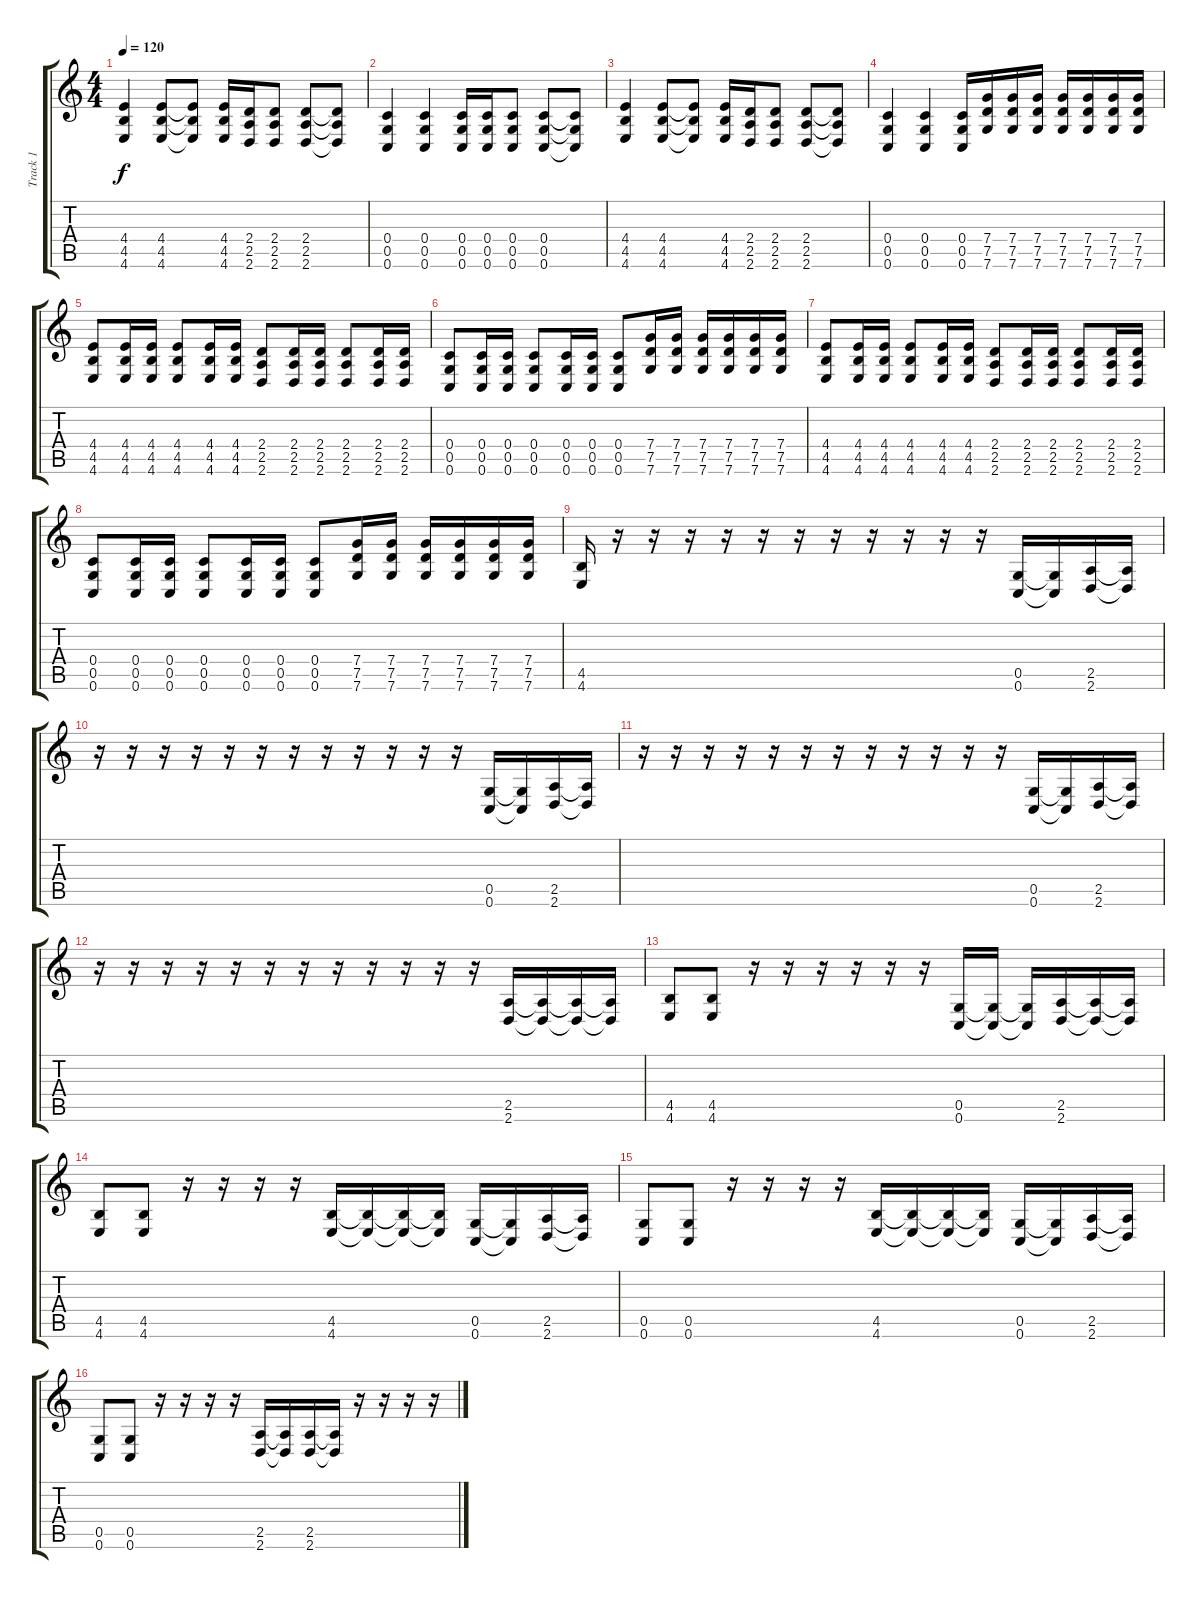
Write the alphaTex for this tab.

\track ("Track 1" "Track 1") {instrument overdrivenguitar}
\staff {score tabs}
\tuning (D4 A3 F3 C3 G2 C2) {hide}
\ts (4 4)
\tempo 120
\clef g2
\ks c
(4.4 4.5 4.6).4{dy f} (4.4 4.5 4.6).8 (4.4{t} 4.5{t} 4.6{t}).8 (4.4 4.5 4.6).16 (2.4 2.5 2.6).16 (2.4 2.5 2.6).8 (2.4 2.5 2.6).8 (2.4{t} 2.5{t} 2.6{t}).8 |
(0.4 0.5 0.6).4 (0.4 0.5 0.6).4 (0.4 0.5 0.6).16 (0.4 0.5 0.6).16 (0.4 0.5 0.6).8 (0.4 0.5 0.6).8 (0.4{t} 0.5{t} 0.6{t}).8 |
(4.4 4.5 4.6).4 (4.4 4.5 4.6).8 (4.4{t} 4.5{t} 4.6{t}).8 (4.4 4.5 4.6).16 (2.4 2.5 2.6).16 (2.4 2.5 2.6).8 (2.4 2.5 2.6).8 (2.4{t} 2.5{t} 2.6{t}).8 |
(0.4 0.5 0.6).4 (0.4 0.5 0.6).4 (0.4 0.5 0.6).16 (7.4 7.5 7.6).16 (7.4 7.5 7.6).16 (7.4 7.5 7.6).16 (7.4 7.5 7.6).16 (7.4 7.5 7.6).16 (7.4 7.5 7.6).16 (7.4 7.5 7.6).16 |
(4.4 4.5 4.6).8 (4.4 4.5 4.6).16 (4.4 4.5 4.6).16 (4.4 4.5 4.6).8 (4.4 4.5 4.6).16 (4.4 4.5 4.6).16 (2.4 2.5 2.6).8 (2.4 2.5 2.6).16 (2.4 2.5 2.6).16 (2.4 2.5 2.6).8 (2.4 2.5 2.6).16 (2.4 2.5 2.6).16 |
(0.4 0.5 0.6).8 (0.4 0.5 0.6).16 (0.4 0.5 0.6).16 (0.4 0.5 0.6).8 (0.4 0.5 0.6).16 (0.4 0.5 0.6).16 (0.4 0.5 0.6).8 (7.4 7.5 7.6).16 (7.4 7.5 7.6).16 (7.4 7.5 7.6).16 (7.4 7.5 7.6).16 (7.4 7.5 7.6).16 (7.4 7.5 7.6).16 |
(4.4 4.5 4.6).8 (4.4 4.5 4.6).16 (4.4 4.5 4.6).16 (4.4 4.5 4.6).8 (4.4 4.5 4.6).16 (4.4 4.5 4.6).16 (2.4 2.5 2.6).8 (2.4 2.5 2.6).16 (2.4 2.5 2.6).16 (2.4 2.5 2.6).8 (2.4 2.5 2.6).16 (2.4 2.5 2.6).16 |
(0.4 0.5 0.6).8 (0.4 0.5 0.6).16 (0.4 0.5 0.6).16 (0.4 0.5 0.6).8 (0.4 0.5 0.6).16 (0.4 0.5 0.6).16 (0.4 0.5 0.6).8 (7.4 7.5 7.6).16 (7.4 7.5 7.6).16 (7.4 7.5 7.6).16 (7.4 7.5 7.6).16 (7.4 7.5 7.6).16 (7.4 7.5 7.6).16 |
(4.5 4.6).16 r.16 r.16 r.16 r.16 r.16 r.16 r.16 r.16 r.16 r.16 r.16 (0.5 0.6).16 (0.5{t} 0.6{t}).16 (2.5 2.6).16 (2.5{t} 2.6{t}).16 |
r.16 r.16 r.16 r.16 r.16 r.16 r.16 r.16 r.16 r.16 r.16 r.16 (0.5 0.6).16 (0.5{t} 0.6{t}).16 (2.5 2.6).16 (2.5{t} 2.6{t}).16 |
r.16 r.16 r.16 r.16 r.16 r.16 r.16 r.16 r.16 r.16 r.16 r.16 (0.5 0.6).16 (0.5{t} 0.6{t}).16 (2.5 2.6).16 (2.5{t} 2.6{t}).16 |
r.16 r.16 r.16 r.16 r.16 r.16 r.16 r.16 r.16 r.16 r.16 r.16 (2.5 2.6).16 (2.5{t} 2.6{t}).16 (2.5{t} 2.6{t}).16 (2.5{t} 2.6{t}).16 |
(4.5 4.6).8{volume 13} (4.5 4.6).8 r.16 r.16 r.16 r.16 r.16 r.16 (0.5 0.6).16 (0.5{t} 0.6{t}).16 (0.5{t} 0.6{t}).16 (2.5 2.6).16 (2.5{t} 2.6{t}).16 (2.5{t} 2.6{t}).16 |
(4.5 4.6).8 (4.5 4.6).8 r.16 r.16 r.16 r.16 (4.5 4.6).16 (4.5{t} 4.6{t}).16 (4.5{t} 4.6{t}).16 (4.5{t} 4.6{t}).16 (0.5 0.6).16 (0.5{t} 0.6{t}).16 (2.5 2.6).16 (2.5{t} 2.6{t}).16 |
(0.5 0.6).8 (0.5 0.6).8 r.16 r.16 r.16 r.16 (4.5 4.6).16 (4.5{t} 4.6{t}).16 (4.5{t} 4.6{t}).16 (4.5{t} 4.6{t}).16 (0.5 0.6).16 (0.5{t} 0.6{t}).16 (2.5 2.6).16 (2.5{t} 2.6{t}).16 |
(0.5 0.6).8 (0.5 0.6).8 r.16 r.16 r.16 r.16 (2.5 2.6).16 (2.5{t} 2.6{t}).16 (2.5 2.6).16 (2.5{t} 2.6{t}).16 r.16 r.16 r.16 r.16
